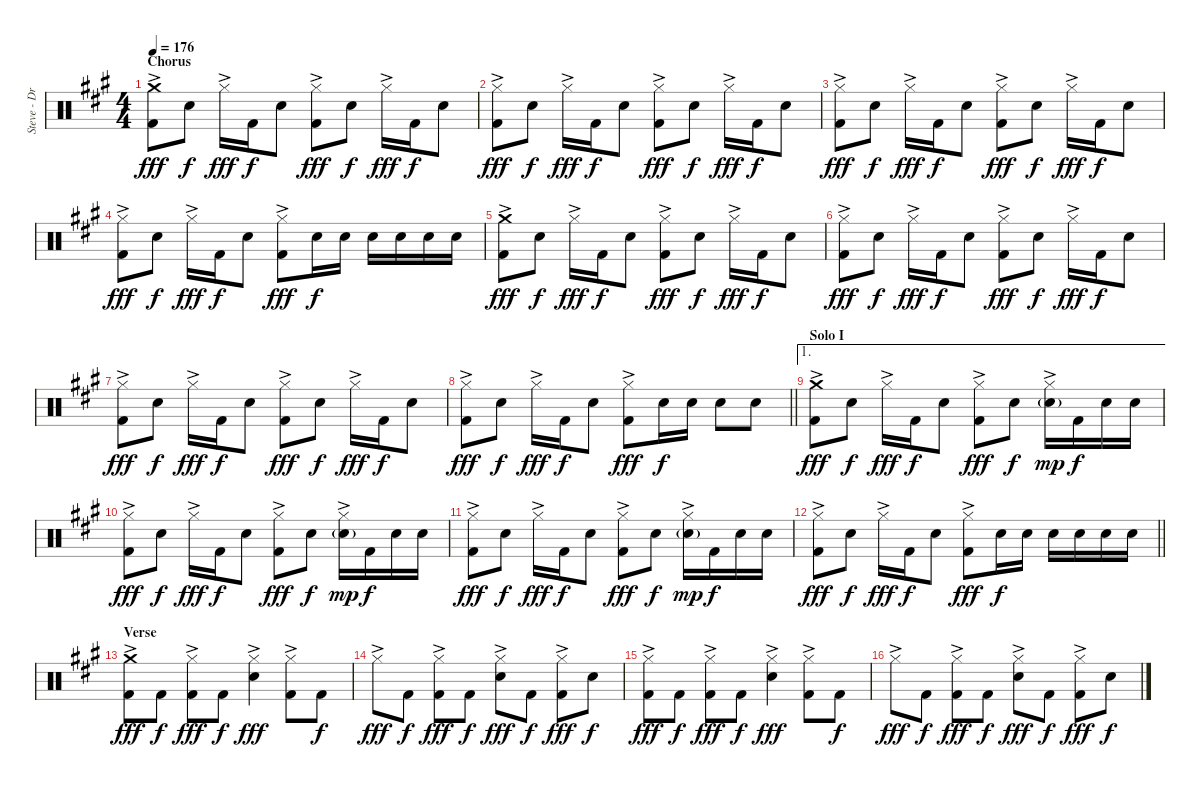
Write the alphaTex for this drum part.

\track ("Steve - Drums" "Steve - Dr") {instrument percussion}
\staff {score}
\articulation defaults
\ts (4 4)
\section ("" "Chorus")
\tempo 176
\clef neutral
\ks a
("Crash medium (hit)"{ac} "Kick (hit) 2").8{dy fff} "Snare (hit) 2".8{dy f} "Hi-Hat (closed)"{ac}.16{dy fff} "Kick (hit) 2".16{dy f} "Snare (hit) 2".8 ("Hi-Hat (closed)"{ac} "Kick (hit) 2").8{dy fff} "Snare (hit) 2".8{dy f} "Hi-Hat (closed)"{ac}.16{dy fff} "Kick (hit) 2".16{dy f} "Snare (hit) 2".8 |
("Hi-Hat (closed)"{ac} "Kick (hit) 2").8{dy fff} "Snare (hit) 2".8{dy f} "Hi-Hat (closed)"{ac}.16{dy fff} "Kick (hit) 2".16{dy f} "Snare (hit) 2".8 ("Hi-Hat (closed)"{ac} "Kick (hit) 2").8{dy fff} "Snare (hit) 2".8{dy f} "Hi-Hat (closed)"{ac}.16{dy fff} "Kick (hit) 2".16{dy f} "Snare (hit) 2".8 |
("Hi-Hat (closed)"{ac} "Kick (hit) 2").8{dy fff} "Snare (hit) 2".8{dy f} "Hi-Hat (closed)"{ac}.16{dy fff} "Kick (hit) 2".16{dy f} "Snare (hit) 2".8 ("Hi-Hat (closed)"{ac} "Kick (hit) 2").8{dy fff} "Snare (hit) 2".8{dy f} "Hi-Hat (closed)"{ac}.16{dy fff} "Kick (hit) 2".16{dy f} "Snare (hit) 2".8 |
("Hi-Hat (closed)"{ac} "Kick (hit) 2").8{dy fff} "Snare (hit) 2".8{dy f} "Hi-Hat (closed)"{ac}.16{dy fff} "Kick (hit) 2".16{dy f} "Snare (hit) 2".8 ("Hi-Hat (closed)"{ac} "Kick (hit) 2").8{dy fff} "Snare (hit) 2".16{dy f} "Snare (hit) 2".16 "Snare (hit) 2".16 "Snare (hit) 2".16 "Snare (hit) 2".16 "Snare (hit) 2".16 |
("Crash medium (hit)"{ac} "Kick (hit) 2").8{dy fff} "Snare (hit) 2".8{dy f} "Hi-Hat (closed)"{ac}.16{dy fff} "Kick (hit) 2".16{dy f} "Snare (hit) 2".8 ("Hi-Hat (closed)"{ac} "Kick (hit) 2").8{dy fff} "Snare (hit) 2".8{dy f} "Hi-Hat (closed)"{ac}.16{dy fff} "Kick (hit) 2".16{dy f} "Snare (hit) 2".8 |
("Hi-Hat (closed)"{ac} "Kick (hit) 2").8{dy fff} "Snare (hit) 2".8{dy f} "Hi-Hat (closed)"{ac}.16{dy fff} "Kick (hit) 2".16{dy f} "Snare (hit) 2".8 ("Hi-Hat (closed)"{ac} "Kick (hit) 2").8{dy fff} "Snare (hit) 2".8{dy f} "Hi-Hat (closed)"{ac}.16{dy fff} "Kick (hit) 2".16{dy f} "Snare (hit) 2".8 |
("Hi-Hat (closed)"{ac} "Kick (hit) 2").8{dy fff} "Snare (hit) 2".8{dy f} "Hi-Hat (closed)"{ac}.16{dy fff} "Kick (hit) 2".16{dy f} "Snare (hit) 2".8 ("Hi-Hat (closed)"{ac} "Kick (hit) 2").8{dy fff} "Snare (hit) 2".8{dy f} "Hi-Hat (closed)"{ac}.16{dy fff} "Kick (hit) 2".16{dy f} "Snare (hit) 2".8 |
\barLineRight lightlight
("Hi-Hat (closed)"{ac} "Kick (hit) 2").8{dy fff} "Snare (hit) 2".8{dy f} "Hi-Hat (closed)"{ac}.16{dy fff} "Kick (hit) 2".16{dy f} "Snare (hit) 2".8 ("Hi-Hat (closed)"{ac} "Kick (hit) 2").8{dy fff} "Snare (hit) 2".16{dy f} "Snare (hit) 2".16 "Snare (hit) 2".8 "Snare (hit) 2".8 |
\ae 1
\section ("" "Solo I")
("Crash medium (hit)"{ac} "Kick (hit) 2").8{dy fff} "Snare (hit) 2".8{dy f} "Hi-Hat (closed)"{ac}.16{dy fff} "Kick (hit) 2".16{dy f} "Snare (hit) 2".8 ("Hi-Hat (closed)"{ac} "Kick (hit) 2").8{dy fff} "Snare (hit) 2".8{dy f} ("Hi-Hat (closed)"{ac} "Snare (hit) 2"{g}).16{dy mp} "Kick (hit) 2".16{dy f} "Snare (hit) 2".16 "Snare (hit) 2".16 |
("Hi-Hat (closed)"{ac} "Kick (hit) 2").8{dy fff} "Snare (hit) 2".8{dy f} "Hi-Hat (closed)"{ac}.16{dy fff} "Kick (hit) 2".16{dy f} "Snare (hit) 2".8 ("Hi-Hat (closed)"{ac} "Kick (hit) 2").8{dy fff} "Snare (hit) 2".8{dy f} ("Hi-Hat (closed)"{ac} "Snare (hit) 2"{g}).16{dy mp} "Kick (hit) 2".16{dy f} "Snare (hit) 2".16 "Snare (hit) 2".16 |
("Hi-Hat (closed)"{ac} "Kick (hit) 2").8{dy fff} "Snare (hit) 2".8{dy f} "Hi-Hat (closed)"{ac}.16{dy fff} "Kick (hit) 2".16{dy f} "Snare (hit) 2".8 ("Hi-Hat (closed)"{ac} "Kick (hit) 2").8{dy fff} "Snare (hit) 2".8{dy f} ("Hi-Hat (closed)"{ac} "Snare (hit) 2"{g}).16{dy mp} "Kick (hit) 2".16{dy f} "Snare (hit) 2".16 "Snare (hit) 2".16 |
\barLineRight lightlight
("Hi-Hat (closed)"{ac} "Kick (hit) 2").8{dy fff} "Snare (hit) 2".8{dy f} "Hi-Hat (closed)"{ac}.16{dy fff} "Kick (hit) 2".16{dy f} "Snare (hit) 2".8 ("Hi-Hat (closed)"{ac} "Kick (hit) 2").8{dy fff} "Snare (hit) 2".16{dy f} "Snare (hit) 2".16 "Snare (hit) 2".16 "Snare (hit) 2".16 "Snare (hit) 2".16 "Snare (hit) 2".16 |
\section ("" "Verse")
("Crash medium (hit)"{ac} "Kick (hit) 2").8{dy fff} "Kick (hit) 2".8{dy f} ("Hi-Hat (closed)"{ac} "Kick (hit) 2").8{dy fff} "Kick (hit) 2".8{dy f} ("Hi-Hat (closed)"{ac} "Snare (hit) 2").4{dy fff} ("Hi-Hat (closed)"{ac} "Kick (hit) 2").8 "Kick (hit) 2".8{dy f} |
"Hi-Hat (closed)"{ac}.8{dy fff} "Kick (hit) 2".8{dy f} ("Hi-Hat (closed)"{ac} "Kick (hit) 2").8{dy fff} "Kick (hit) 2".8{dy f} ("Hi-Hat (closed)"{ac} "Snare (hit) 2").8{dy fff} "Kick (hit) 2".8{dy f} ("Hi-Hat (closed)"{ac} "Kick (hit) 2").8{dy fff} "Snare (hit) 2".8{dy f} |
("Hi-Hat (closed)"{ac} "Kick (hit) 2").8{dy fff} "Kick (hit) 2".8{dy f} ("Hi-Hat (closed)"{ac} "Kick (hit) 2").8{dy fff} "Kick (hit) 2".8{dy f} ("Hi-Hat (closed)"{ac} "Snare (hit) 2").4{dy fff} ("Hi-Hat (closed)"{ac} "Kick (hit) 2").8 "Kick (hit) 2".8{dy f} |
"Hi-Hat (closed)"{ac}.8{dy fff} "Kick (hit) 2".8{dy f} ("Hi-Hat (closed)"{ac} "Kick (hit) 2").8{dy fff} "Kick (hit) 2".8{dy f} ("Hi-Hat (closed)"{ac} "Snare (hit) 2").8{dy fff} "Kick (hit) 2".8{dy f} ("Hi-Hat (closed)"{ac} "Kick (hit) 2").8{dy fff} "Snare (hit) 2".8{dy f}
